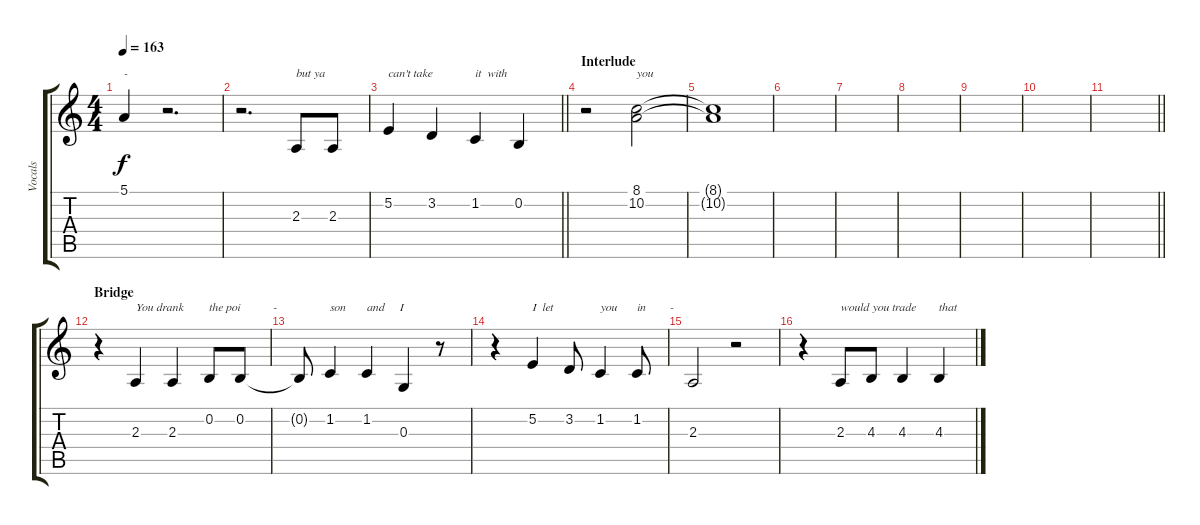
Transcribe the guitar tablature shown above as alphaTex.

\track ("Vocals" "Vocals") {instrument synthvoice}
\staff {score tabs}
\tuning (E4 B3 G3 D3 A2 E2) {hide}
\ts (4 4)
\tempo 163
\clef g2
\ks c
5.1{t}.4{txt "-" dy f} r.2{d} |
r.2{d} 2.3.8{txt "but ya"} 2.3.8 |
\barLineRight lightlight
5.2.4{txt "can't take"} 3.2.4 1.2.4{txt "it  with"} 0.2.4 |
\section ("" "Interlude")
r.2 (8.1 10.2).2{txt "you"} |
(8.1{t} 10.2{t}).1 |
|
|
|
|
|
\barLineRight lightlight
|
\section ("" "Bridge")
r.4 2.3.4{txt "You drank"} 2.3.4 0.2.8{txt "the poi "} 0.2.8{txt "           -"} |
0.2{t}.8 1.2.4{txt "son"} 1.2.4{txt "and     I"} 0.3.4 r.8 |
r.4 5.2.4{txt "I  let"} 3.2.8 1.2.4{txt "you "} 1.2.8{txt "in        -   "} |
2.3.2 r.2 |
r.4 2.3.8{txt "would you trade"} 4.3.8 4.3.4 4.3.4{txt "that"}
